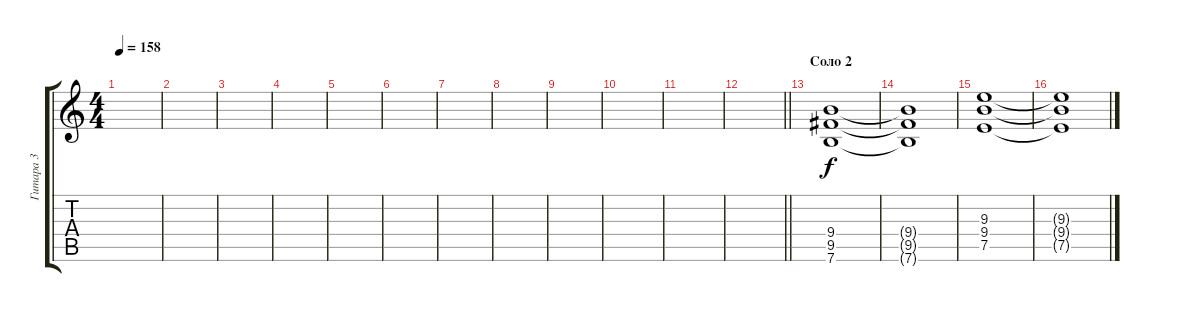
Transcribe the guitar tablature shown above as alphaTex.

\track ("Гитара 3" "Гитара 3") {instrument acousticguitarsteel}
\staff {score tabs}
\tuning (E4 B3 G3 D3 A2 E2) {hide}
\ts (4 4)
\tempo 158
\clef g2
\ks c
|
|
|
|
|
|
|
|
|
|
|
\barLineRight lightlight
|
\section ("" "Соло 2")
(9.4 9.5 7.6).1{instrument distortionguitar} |
(9.4{t} 9.5{t} 7.6{t}).1 |
(9.3 9.4 7.5).1 |
(9.3{t} 9.4{t} 7.5{t}).1
